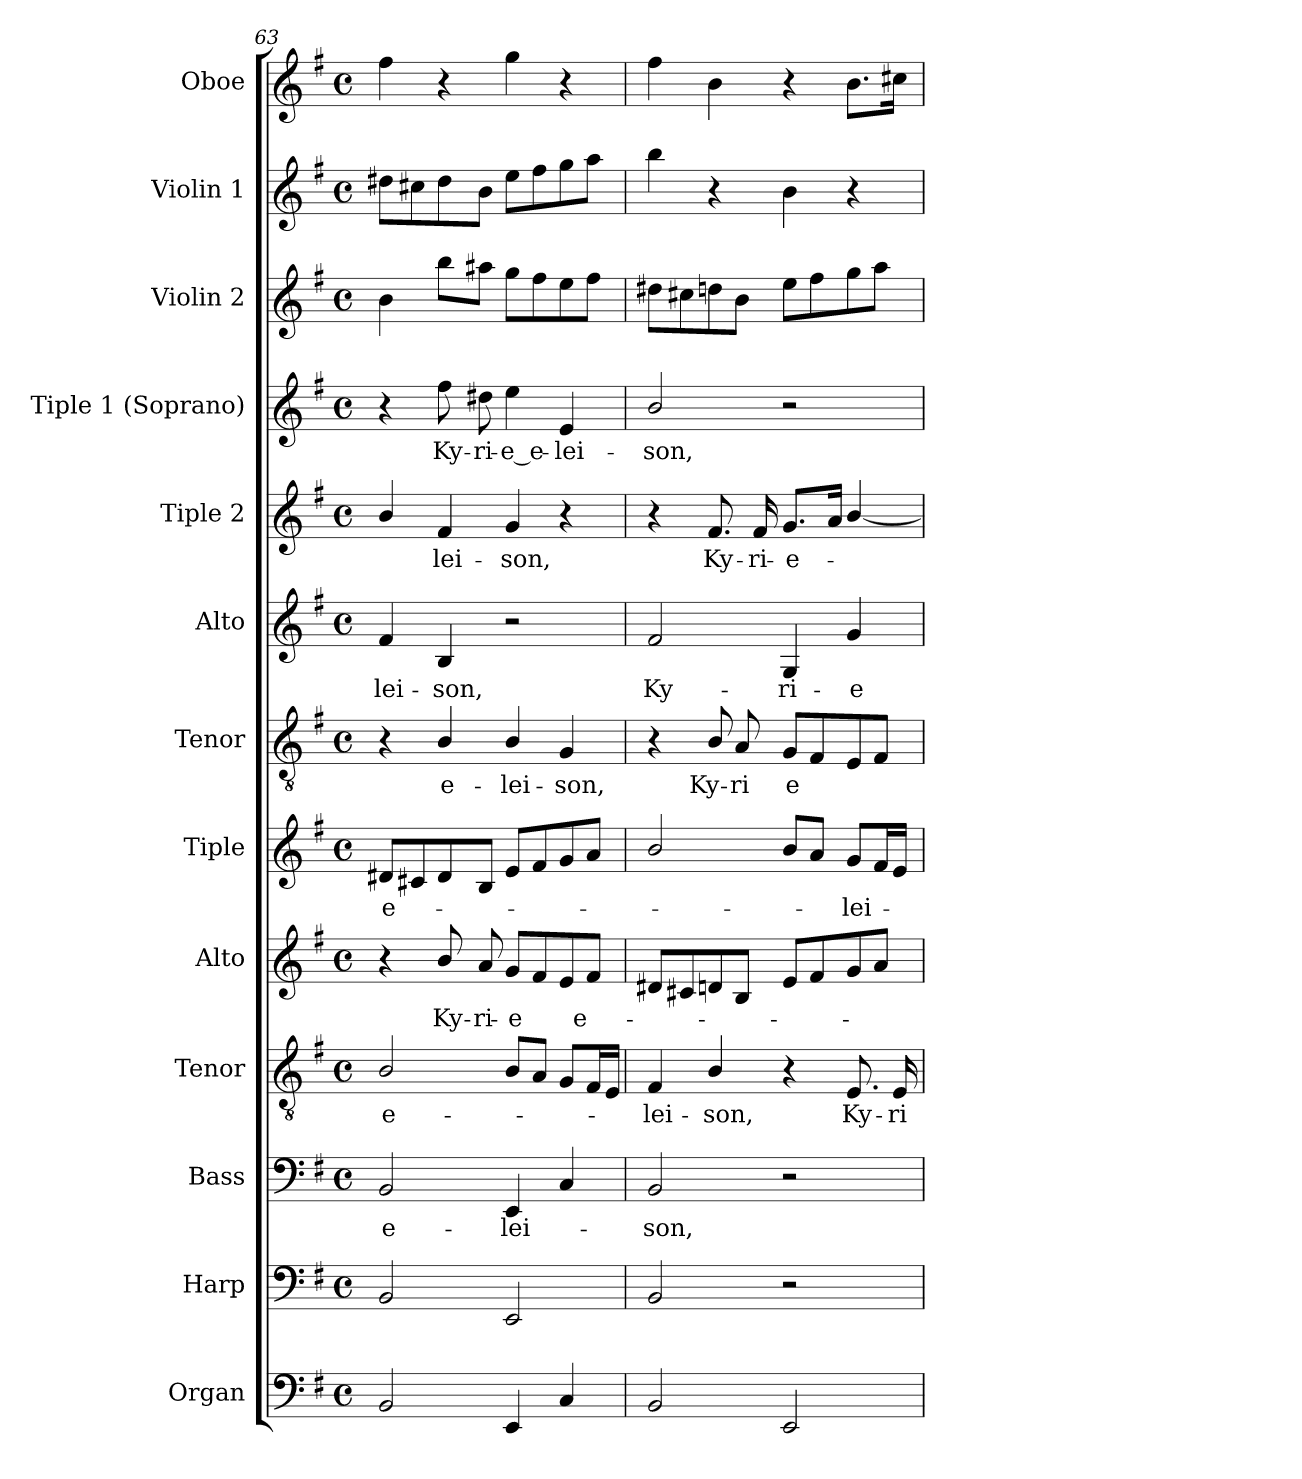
**kern	**kern	**kern	**text	**kern	**text	**kern	**text	**kern	**text	**kern	**text	**kern	**text	**kern	**text	**kern	**text	**kern	**kern	**kern
*part13	*part12	*part11	*part11	*part10	*part10	*part9	*part9	*part8	*part8	*part7	*part7	*part6	*part6	*part5	*part5	*part4	*part4	*part3	*part2	*part1
*staff13	*staff12	*staff11	*staff11	*staff10	*staff10	*staff9	*staff9	*staff8	*staff8	*staff7	*staff7	*staff6	*staff6	*staff5	*staff5	*staff4	*staff4	*staff3	*staff2	*staff1
*I"Organ	*I"Harp	*I"Bass	*	*I"Tenor	*	*I"Alto	*	*I"Tiple	*	*I"Tenor	*	*I"Alto	*	*I"Tiple 2	*	*I"Tiple 1 (Soprano)	*	*I"Violin 2	*I"Violin 1	*I"Oboe
*I'Org.	*I'Hp.	*I'B.	*	*I'T.	*	*I'A.	*	*	*	*I'T.	*	*I'A.	*	*	*	*I'S1.	*	*I'Vln. 2	*I'Vln. 1	*I'Ob.
*clefF4	*clefF4	*clefF4	*	*clefGv2	*	*clefG2	*	*clefG2	*	*clefGv2	*	*clefG2	*	*clefG2	*	*clefG2	*	*clefG2	*clefG2	*clefG2
*	*	*	*	*ITrd7c12	*	*	*	*	*	*ITrd7c12	*	*	*	*	*	*	*	*	*	*
*k[f#]	*k[f#]	*k[f#]	*	*k[f#]	*	*k[f#]	*	*k[f#]	*	*k[f#]	*	*k[f#]	*	*k[f#]	*	*k[f#]	*	*k[f#]	*k[f#]	*k[f#]
*G:	*G:	*G:	*	*G:	*	*G:	*	*G:	*	*G:	*	*G:	*	*G:	*	*G:	*	*G:	*G:	*G:
*M4/4	*M4/4	*M4/4	*	*M4/4	*	*M4/4	*	*M4/4	*	*M4/4	*	*M4/4	*	*M4/4	*	*M4/4	*	*M4/4	*M4/4	*M4/4
*met(c)	*met(c)	*met(c)	*	*met(c)	*	*met(c)	*	*met(c)	*	*met(c)	*	*met(c)	*	*met(c)	*	*met(c)	*	*met(c)	*met(c)	*met(c)
=63	=63	=63	=63	=63	=63	=63	=63	=63	=63	=63	=63	=63	=63	=63	=63	=63	=63	=63	=63	=63
!	!	!	!LO:LY:b:color=#000000	!	!	!	!	!	!	!	!	!	!	!	!	!	!	!	!	!
!	!	!	!	!	!LO:LY:b:color=#000000	!	!	!	!	!	!	!	!	!	!	!	!	!	!	!
!	!	!	!	!	!	!	!	!	!LO:LY:b:color=#000000	!	!	!	!	!	!	!	!	!	!	!
!	!	!	!	!	!	!	!	!	!	!	!	!	!LO:LY:b:color=#000000	!	!	!	!	!	!	!
2BBi/	2BBi/	2BBi/	e-	2BBi/	e-	4r	.	8d#Xi/L	e-	4r	.	4f#i/	-lei-	4bi/	.	4r	.	4bi\	8dd#Xi\L	4ff#i\
.	.	.	.	.	.	.	.	8c#i/	.	.	.	.	.	.	.	.	.	.	8cc#Xi\	.
!	!	!	!	!	!	!	!LO:LY:b:color=#000000	!	!	!	!	!	!	!	!	!	!	!	!	!
!	!	!	!	!	!	!	!	!	!	!	!LO:LY:b:color=#000000	!	!	!	!	!	!	!	!	!
!	!	!	!	!	!	!	!	!	!	!	!	!	!LO:LY:b:color=#000000	!	!	!	!	!	!	!
!	!	!	!	!	!	!	!	!	!	!	!	!	!	!	!LO:LY:b:color=#000000	!	!	!	!	!
!	!	!	!	!	!	!	!	!	!	!	!	!	!	!	!	!	!LO:LY:b:color=#000000	!	!	!
.	.	.	.	.	.	8bi/	Ky-	8d#i/	.	4BBi/	e-	4Bi/	-son,	4f#i/	-lei-	8ff#i\	Ky-	8bbi\L	8dd#i\	4r
!	!	!	!	!	!	!	!LO:LY:b:color=#000000	!	!	!	!	!	!	!	!	!	!	!	!	!
!	!	!	!	!	!	!	!	!	!	!	!	!	!	!	!	!	!LO:LY:b:color=#000000	!	!	!
.	.	.	.	.	.	8ai/	-ri-	8Bi/J	.	.	.	.	.	.	.	8dd#Xi\	-ri-	8aa#Xi\J	8bi\J	.
!	!	!	!LO:LY:b:color=#000000	!	!	!	!	!	!	!	!	!	!	!	!	!	!	!	!	!
!	!	!	!	!	!	!	!LO:LY:b:color=#000000	!	!	!	!	!	!	!	!	!	!	!	!	!
!	!	!	!	!	!	!	!	!	!	!	!LO:LY:b:color=#000000	!	!	!	!	!	!	!	!	!
!	!	!	!	!	!	!	!	!	!	!	!	!	!	!	!LO:LY:b:color=#000000	!	!	!	!	!
!	!	!	!	!	!	!	!	!	!	!	!	!	!	!	!	!	!LO:LY:b:color=#000000	!	!	!
4EEi/	2EEi/	4EEi/	-lei-	8BBi/L	.	8gi/L	-e	8ei/L	.	4BBi/	-lei-	2r	.	4gi/	-son,	4eei\	-e_e-	8ggi\L	8eei\L	4ggi\
.	.	.	.	8AAi/J	.	8f#i/	.	8f#i/	.	.	.	.	.	.	.	.	.	8ff#i\	8ff#i\	.
!	!	!	!	!	!	!	!	!	!	!	!LO:LY:b:color=#000000	!	!	!	!	!	!	!	!	!
!	!	!	!	!	!	!	!	!	!	!	!	!	!	!	!	!	!LO:LY:b:color=#000000	!	!	!
4Ci/	.	4Ci/	.	8GGi/L	.	8ei/	.	8gi/	.	4GGi/	-son,	.	.	4r	.	4ei/	-lei-	8eei\	8ggi\	4r
!	!	!	!	!	!	!	!LO:LY:b:color=#000000	!	!	!	!	!	!	!	!	!	!	!	!	!
.	.	.	.	16FF#i/L	.	8f#i/J	e-	8ai/J	.	.	.	.	.	.	.	.	.	8ff#i\J	8aai\J	.
.	.	.	.	16EEi/JJ	.	.	.	.	.	.	.	.	.	.	.	.	.	.	.	.
=64	=64	=64	=64	=64	=64	=64	=64	=64	=64	=64	=64	=64	=64	=64	=64	=64	=64	=64	=64	=64
!	!	!	!LO:LY:b:color=#000000	!	!	!	!	!	!	!	!	!	!	!	!	!	!	!	!	!
!	!	!	!	!	!LO:LY:b:color=#000000	!	!	!	!	!	!	!	!	!	!	!	!	!	!	!
!	!	!	!	!	!	!	!	!	!	!	!	!	!LO:LY:b:color=#000000	!	!	!	!	!	!	!
!	!	!	!	!	!	!	!	!	!	!	!	!	!	!	!	!	!LO:LY:b:color=#000000	!	!	!
2BBi/	2BBi/	2BBi/	-son,	4FF#i/	-lei-	8d#Xi/L	.	2bi/	.	4r	.	2f#i/	Ky-	4r	.	2bi/	-son,	8dd#Xi\L	4bbi\	4ff#i\
.	.	.	.	.	.	8c#i/	.	.	.	.	.	.	.	.	.	.	.	8cc#i\	.	.
!	!	!	!	!	!LO:LY:b:color=#000000	!	!	!	!	!	!	!	!	!	!	!	!	!	!	!
!	!	!	!	!	!	!	!	!	!	!	!LO:LY:b:color=#000000	!	!	!	!	!	!	!	!	!
!	!	!	!	!	!	!	!	!	!	!	!	!	!	!	!LO:LY:b:color=#000000	!	!	!	!	!
.	.	.	.	4BBi/	-son,	8dni/	.	.	.	8BBi/	Ky-	.	.	8.f#i/	Ky-	.	.	8ddni\	4r	4bi\
!	!	!	!	!	!	!	!	!	!	!	!LO:LY:b:color=#000000	!	!	!	!	!	!	!	!	!
.	.	.	.	.	.	8Bi/J	.	.	.	8AAi/	-ri	.	.	.	.	.	.	8bi\J	.	.
!	!	!	!	!	!	!	!	!	!	!	!	!	!	!	!LO:LY:b:color=#000000	!	!	!	!	!
.	.	.	.	.	.	.	.	.	.	.	.	.	.	16f#i/	-ri-	.	.	.	.	.
!	!	!	!	!	!	!	!	!	!	!	!LO:LY:b:color=#000000	!	!	!	!	!	!	!	!	!
!	!	!	!	!	!	!	!	!	!	!	!	!	!LO:LY:b:color=#000000	!	!	!	!	!	!	!
!	!	!	!	!	!	!	!	!	!	!	!	!	!	!	!LO:LY:b:color=#000000	!	!	!	!	!
2EEi/	2r	2r	.	4r	.	8ei/L	.	8bi/L	.	8GGi/L	e	4Gi/	-ri-	8.gi/L	-e-	2r	.	8eei\L	4bi\	4r
.	.	.	.	.	.	8f#i/	.	8ai/J	.	8FF#i/	.	.	.	.	.	.	.	8ff#i\	.	.
.	.	.	.	.	.	.	.	.	.	.	.	.	.	16ai/Jk	.	.	.	.	.	.
!	!	!	!	!	!LO:LY:b:color=#000000	!	!	!	!	!	!	!	!	!	!	!	!	!	!	!
!	!	!	!	!	!	!	!	!	!LO:LY:b:color=#000000	!	!	!	!	!	!	!	!	!	!	!
!	!	!	!	!	!	!	!	!	!	!	!	!	!LO:LY:b:color=#000000	!	!	!	!	!	!	!
.	.	.	.	8.EEi/	Ky-	8gi/	.	8gi/L	-lei-	8EEi/	.	4gi/	-e	[4bi/	.	.	.	8ggi\	4r	8.bi\L
.	.	.	.	.	.	8ai/J	.	16f#i/L	.	8FF#i/J	.	.	.	.	.	.	.	8aai\J	.	.
!	!	!	!	!	!LO:LY:b:color=#000000	!	!	!	!	!	!	!	!	!	!	!	!	!	!	!
.	.	.	.	16EEi/	-ri-	.	.	16ei/JJ	.	.	.	.	.	.	.	.	.	.	.	16cc#Xi\Jk
=	=	=	=	=	=	=	=	=	=	=	=	=	=	=	=	=	=	=	=	=
*-	*-	*-	*-	*-	*-	*-	*-	*-	*-	*-	*-	*-	*-	*-	*-	*-	*-	*-	*-	*-
